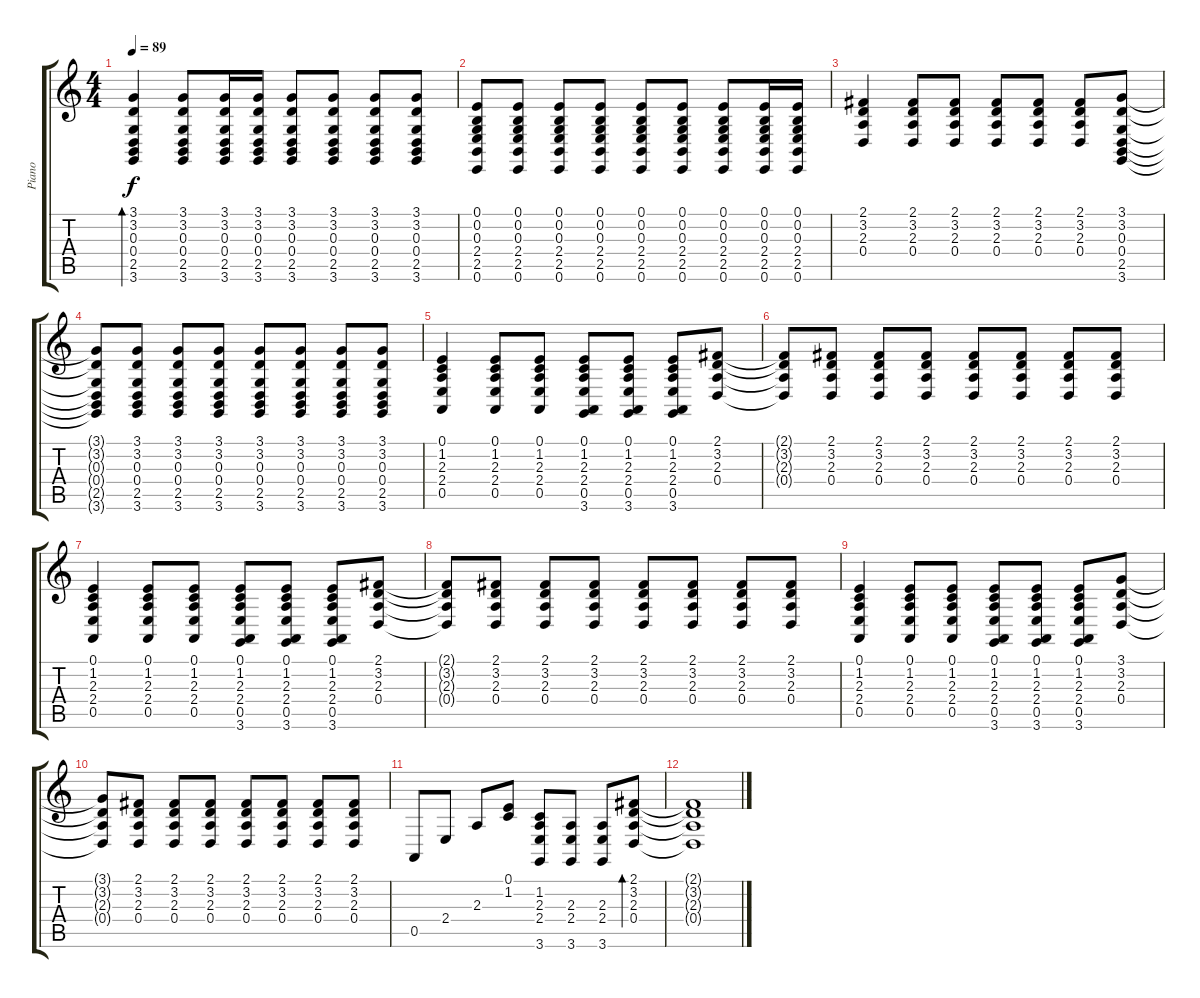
\track ("Piano" "Piano") {instrument brightacousticpiano}
\staff {score tabs}
\tuning (E4 B3 G3 D3 A2 E2) {hide}
\ts (4 4)
\tempo 89
\clef g2
\ks c
(3.1 3.2 0.3 0.4 2.5 3.6).4{bd 60 dy f} (3.1 3.2 0.3 0.4 2.5 3.6).8 (3.1 3.2 0.3 0.4 2.5 3.6).16 (3.1 3.2 0.3 0.4 2.5 3.6).16 (3.1 3.2 0.3 0.4 2.5 3.6).8 (3.1 3.2 0.3 0.4 2.5 3.6).8 (3.1 3.2 0.3 0.4 2.5 3.6).8 (3.1 3.2 0.3 0.4 2.5 3.6).8 |
(0.1 0.2 0.3 2.4 2.5 0.6).8 (0.1 0.2 0.3 2.4 2.5 0.6).8 (0.1 0.2 0.3 2.4 2.5 0.6).8 (0.1 0.2 0.3 2.4 2.5 0.6).8 (0.1 0.2 0.3 2.4 2.5 0.6).8 (0.1 0.2 0.3 2.4 2.5 0.6).8 (0.1 0.2 0.3 2.4 2.5 0.6).8 (0.1 0.2 0.3 2.4 2.5 0.6).16 (0.1 0.2 0.3 2.4 2.5 0.6).16 |
(2.1 3.2 2.3 0.4).4 (2.1 3.2 2.3 0.4).8 (2.1 3.2 2.3 0.4).8 (2.1 3.2 2.3 0.4).8 (2.1 3.2 2.3 0.4).8 (2.1 3.2 2.3 0.4).8 (3.1 3.2 0.3 0.4 2.5 3.6).8 |
(3.1{t} 3.2{t} 0.3{t} 0.4{t} 2.5{t} 3.6{t}).8 (3.1 3.2 0.3 0.4 2.5 3.6).8 (3.1 3.2 0.3 0.4 2.5 3.6).8 (3.1 3.2 0.3 0.4 2.5 3.6).8 (3.1 3.2 0.3 0.4 2.5 3.6).8 (3.1 3.2 0.3 0.4 2.5 3.6).8 (3.1 3.2 0.3 0.4 2.5 3.6).8 (3.1 3.2 0.3 0.4 2.5 3.6).8 |
(0.1 1.2 2.3 2.4 0.5).4 (0.1 1.2 2.3 2.4 0.5).8 (0.1 1.2 2.3 2.4 0.5).8 (0.1 1.2 2.3 2.4 0.5 3.6).8 (0.1 1.2 2.3 2.4 0.5 3.6).8 (0.1 1.2 2.3 2.4 0.5 3.6).8 (2.1 3.2 2.3 0.4).8 |
(2.1{t} 3.2{t} 2.3{t} 0.4{t}).8 (2.1 3.2 2.3 0.4).8 (2.1 3.2 2.3 0.4).8 (2.1 3.2 2.3 0.4).8 (2.1 3.2 2.3 0.4).8 (2.1 3.2 2.3 0.4).8 (2.1 3.2 2.3 0.4).8 (2.1 3.2 2.3 0.4).8 |
(0.1 1.2 2.3 2.4 0.5).4 (0.1 1.2 2.3 2.4 0.5).8 (0.1 1.2 2.3 2.4 0.5).8 (0.1 1.2 2.3 2.4 0.5 3.6).8 (0.1 1.2 2.3 2.4 0.5 3.6).8 (0.1 1.2 2.3 2.4 0.5 3.6).8 (2.1 3.2 2.3 0.4).8 |
(2.1{t} 3.2{t} 2.3{t} 0.4{t}).8 (2.1 3.2 2.3 0.4).8 (2.1 3.2 2.3 0.4).8 (2.1 3.2 2.3 0.4).8 (2.1 3.2 2.3 0.4).8 (2.1 3.2 2.3 0.4).8 (2.1 3.2 2.3 0.4).8 (2.1 3.2 2.3 0.4).8 |
(0.1 1.2 2.3 2.4 0.5).4 (0.1 1.2 2.3 2.4 0.5).8 (0.1 1.2 2.3 2.4 0.5).8 (0.1 1.2 2.3 2.4 0.5 3.6).8 (0.1 1.2 2.3 2.4 0.5 3.6).8 (0.1 1.2 2.3 2.4 0.5 3.6).8 (3.1 3.2 2.3 0.4).8 |
(3.1{t} 3.2{t} 2.3{t} 0.4{t}).8 (2.1 3.2 2.3 0.4).8 (2.1 3.2 2.3 0.4).8 (2.1 3.2 2.3 0.4).8 (2.1 3.2 2.3 0.4).8 (2.1 3.2 2.3 0.4).8 (2.1 3.2 2.3 0.4).8 (2.1 3.2 2.3 0.4).8 |
0.5.8 2.4.8 2.3.8 (0.1 1.2).8 (1.2 2.3 2.4 3.6).8 (2.3 2.4 3.6).8 (2.3 2.4 3.6).8 (2.1 3.2 2.3 0.4).8{bd 240} |
(2.1{t} 3.2{t} 2.3{t} 0.4{t}).1
